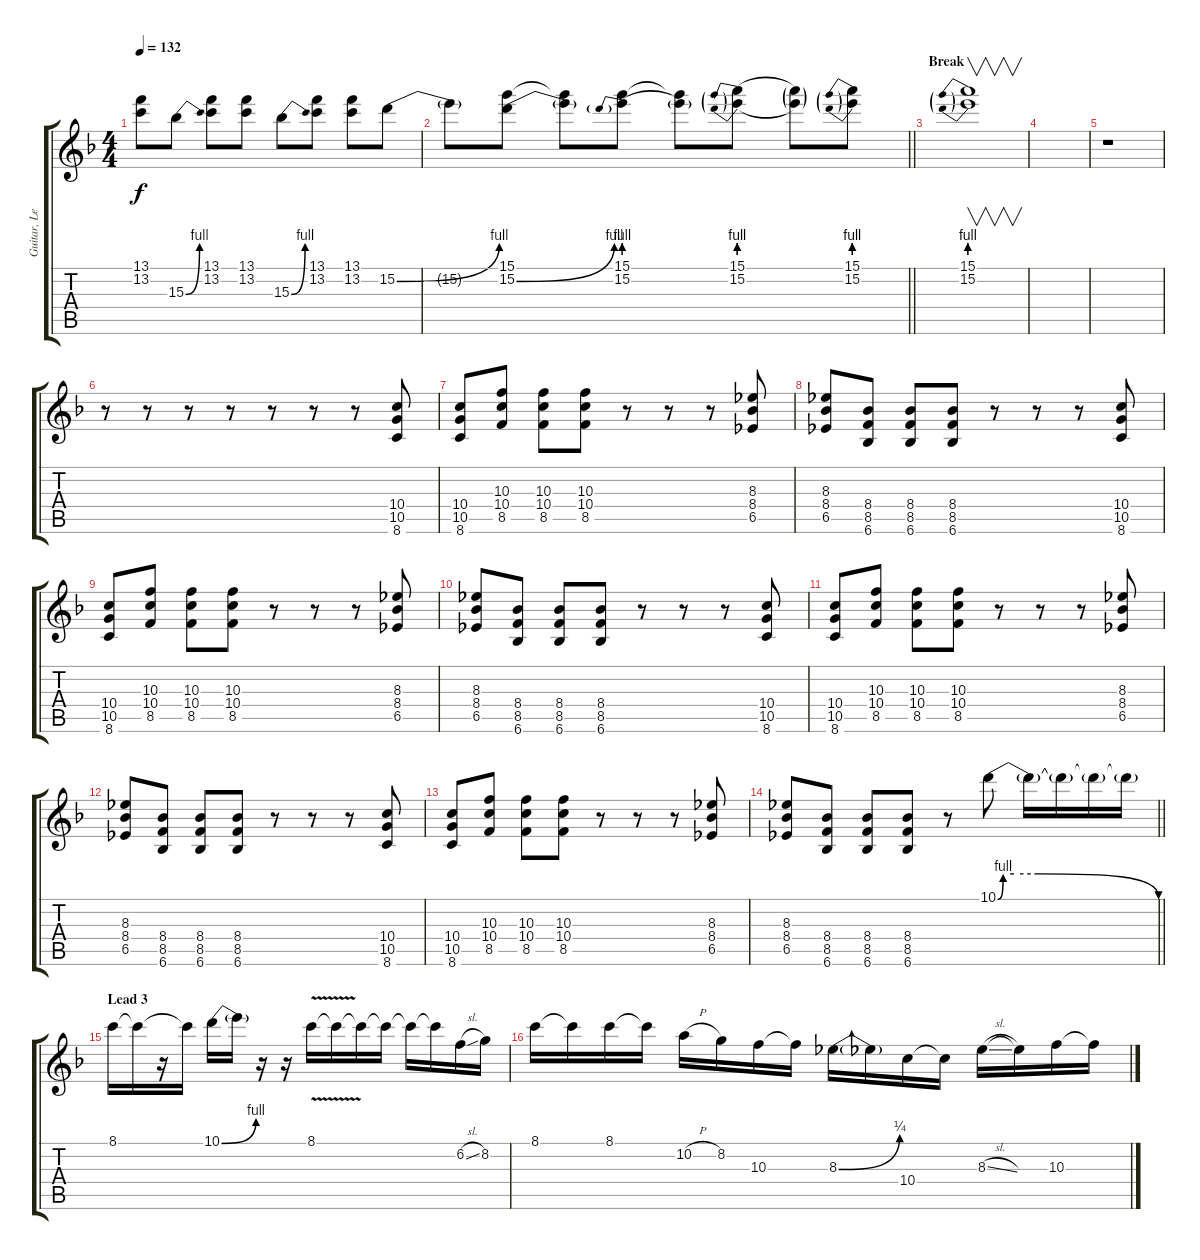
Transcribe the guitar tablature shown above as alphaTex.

\track ("Guitar, Lead" "Guitar, Le") {instrument distortionguitar}
\staff {score tabs}
\tuning (E4 B3 G3 D3 A2 E2) {hide}
\ts (4 4)
\tempo 132
\clef g2
\ks f
(13.1 13.2).8{dy f} 15.3{be (bend 0 0 60 4)}.8 (13.1 13.2).8 (13.1 13.2).8 15.3{be (bend 0 0 60 4)}.8 (13.1 13.2).8 (13.1 13.2).8 15.2{be (bend 0 0 60 4)}.8 |
\barLineRight lightlight
15.2{t}.8 (15.1 15.2{be (bend 0 0 60 4)}).8 (15.1{t} 15.2{t}).8 (15.1 15.2{be (prebend 0 4 60 4)}).8 (15.1{t} 15.2{t}).8 (15.1{be (prebend 0 4 60 4)} 15.2{be (prebend 0 4 60 4)}).8 (15.1{t} 15.2{t}).8 (15.1{be (prebend 0 4 60 4)} 15.2{be (prebend 0 4 60 4)}).8 |
\section ("" "Break")
(15.1{be (prebend 0 4 60 4)} 15.2{be (prebend 0 4 60 4)}).1{v} |
|
r.1 |
r.8 r.8 r.8 r.8 r.8 r.8 r.8 (10.4 10.5 8.6).8 |
(10.4 10.5 8.6).8 (10.3 10.4 8.5).8 (10.3 10.4 8.5).8 (10.3 10.4 8.5).8 r.8 r.8 r.8 (8.3 8.4 6.5).8 |
(8.3 8.4 6.5).8 (8.4 8.5 6.6).8 (8.4 8.5 6.6).8 (8.4 8.5 6.6).8 r.8 r.8 r.8 (10.4 10.5 8.6).8 |
(10.4 10.5 8.6).8 (10.3 10.4 8.5).8 (10.3 10.4 8.5).8 (10.3 10.4 8.5).8 r.8 r.8 r.8 (8.3 8.4 6.5).8 |
(8.3 8.4 6.5).8 (8.4 8.5 6.6).8 (8.4 8.5 6.6).8 (8.4 8.5 6.6).8 r.8 r.8 r.8 (10.4 10.5 8.6).8 |
(10.4 10.5 8.6).8 (10.3 10.4 8.5).8 (10.3 10.4 8.5).8 (10.3 10.4 8.5).8 r.8 r.8 r.8 (8.3 8.4 6.5).8 |
(8.3 8.4 6.5).8 (8.4 8.5 6.6).8 (8.4 8.5 6.6).8 (8.4 8.5 6.6).8 r.8 r.8 r.8 (10.4 10.5 8.6).8 |
(10.4 10.5 8.6).8 (10.3 10.4 8.5).8 (10.3 10.4 8.5).8 (10.3 10.4 8.5).8 r.8 r.8 r.8 (8.3 8.4 6.5).8 |
\barLineRight lightlight
(8.3 8.4 6.5).8 (8.4 8.5 6.6).8 (8.4 8.5 6.6).8 (8.4 8.5 6.6).8 r.8 10.1{be (custom 0 0 2 4 6 4 15 4 60 0)}.8 10.1{t}.16 10.1{t}.16 10.1{t}.16 10.1{t}.16 |
\section ("" "Lead 3")
8.1.16 8.1{t}.16 r.16 8.1{t}.16 10.1{be (bend 0 0 60 4)}.16 10.1{t}.16 r.16 r.16 8.1{v}.16 8.1{t}.16 8.1{t}.16 8.1{t}.16 8.1{t}.16 8.1{t}.16 6.2{sl}.16 8.2.16 |
8.1.16 8.1{t}.16 8.1.16 8.1{t}.16 10.2{h}.16 8.2.16 10.3.16 10.3{t}.16 8.3{be (bend 0 0 60 1)}.16 8.3{t}.16 10.4.16 10.4{t}.16 8.3{sl}.16 8.3{t}.16 10.3.16 10.3{t}.16
